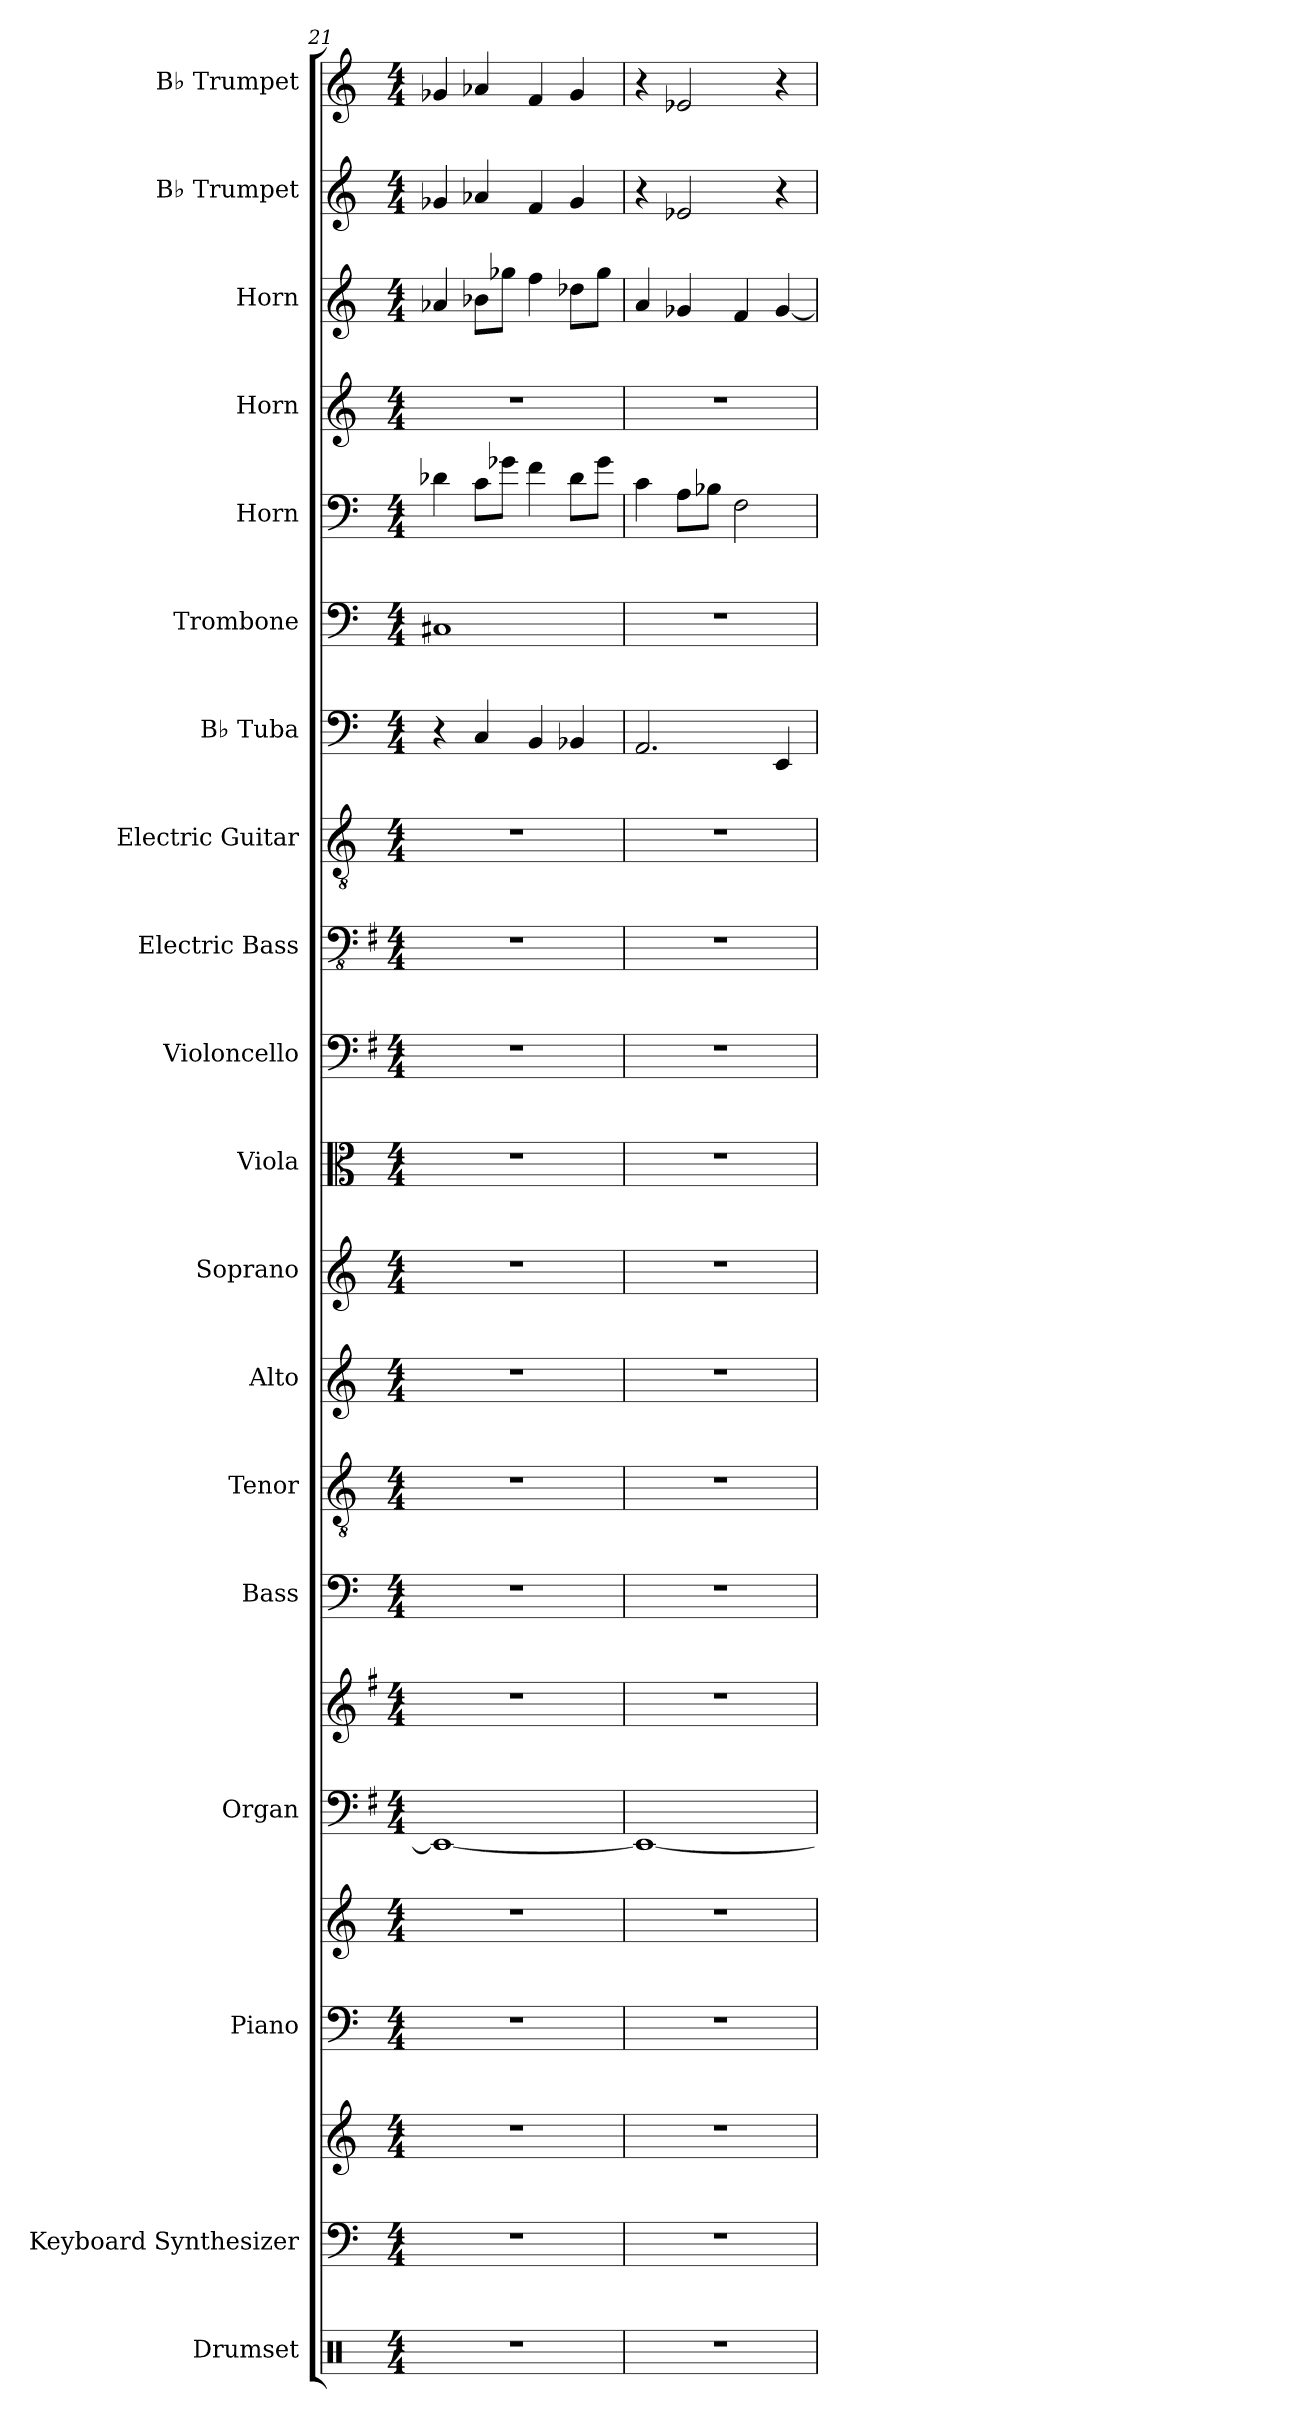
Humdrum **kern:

**kern	**kern	**kern	**kern	**kern	**kern	**kern	**kern	**kern	**kern	**kern	**kern	**kern	**kern	**kern	**kern	**kern	**kern	**kern	**kern	**kern	**kern
*part19	*part18	*part18	*part17	*part17	*part16	*part16	*part15	*part14	*part13	*part12	*part11	*part10	*part9	*part8	*part7	*part6	*part5	*part4	*part3	*part2	*part1
*staff22	*staff21	*staff20	*staff19	*staff18	*staff17	*staff16	*staff15	*staff14	*staff13	*staff12	*staff11	*staff10	*staff9	*staff8	*staff7	*staff6	*staff5	*staff4	*staff3	*staff2	*staff1
*I"Drumset	*I"Keyboard Synthesizer	*	*I"Piano	*	*I"Organ	*	*I"Bass	*I"Tenor	*I"Alto	*I"Soprano	*I"Viola	*I"Violoncello	*I"Electric Bass	*I"Electric Guitar	*I"B♭ Tuba	*I"Trombone	*I"Horn	*I"Horn	*I"Horn	*I"B♭ Trumpet	*I"B♭ Trumpet
*I'Drs.	*I'Synth.	*	*I'Pno.	*	*I'Org.	*	*I'B.	*I'T.	*I'A.	*I'S.	*I'Vla.	*I'Vlc.	*I'El. B.	*I'El. Guit.	*I'B♭ Tu.	*I'Trb.	*I'Hn.	*I'Hn.	*I'Hn.	*I'B♭ Tpt.	*I'B♭ Tpt.
*clefX	*clefF4	*clefG2	*clefF4	*clefG2	*clefF4	*clefG2	*clefF4	*clefGv2	*clefG2	*clefG2	*clefC3	*clefF4	*clefFv4	*clefGv2	*clefF4	*clefF4	*clefF4	*clefG2	*clefG2	*clefG2	*clefG2
*	*	*	*	*	*	*	*	*	*	*	*	*	*	*	*	*	*ITrd4c7	*ITrd4c7	*ITrd4c7	*ITrd1c2	*ITrd1c2
*k[]	*k[]	*k[]	*k[]	*k[]	*k[f#]	*k[f#]	*k[]	*k[]	*k[]	*k[]	*k[]	*k[f#]	*k[f#]	*k[]	*k[]	*k[]	*k[b-]	*k[b-]	*k[b-]	*k[b-e-]	*k[b-e-]
*C:	*C:	*C:	*C:	*C:	*G:	*G:	*C:	*C:	*C:	*C:	*C:	*G:	*G:	*C:	*C:	*C:	*F:	*F:	*F:	*B-:	*B-:
*M4/4	*M4/4	*M4/4	*M4/4	*M4/4	*M4/4	*M4/4	*M4/4	*M4/4	*M4/4	*M4/4	*M4/4	*M4/4	*M4/4	*M4/4	*M4/4	*M4/4	*M4/4	*M4/4	*M4/4	*M4/4	*M4/4
=21	=21	=21	=21	=21	=21	=21	=21	=21	=21	=21	=21	=21	=21	=21	=21	=21	=21	=21	=21	=21	=21
1r	1r	1r	1r	1r	1EE_	1r	1r	1r	1r	1r	1r	1r	1r	1r	4r	1C#X	4G-X\	1r	4d-X/	4f-X/	4f-X/
.	.	.	.	.	.	.	.	.	.	.	.	.	.	.	4C/	.	8F\L	.	8e-X\L	4g-X/	4g-X/
.	.	.	.	.	.	.	.	.	.	.	.	.	.	.	.	.	8c-X\J	.	8cc-X\J	.	.
.	.	.	.	.	.	.	.	.	.	.	.	.	.	.	4BB/	.	4B-\	.	4b-\	4e-/	4e-/
.	.	.	.	.	.	.	.	.	.	.	.	.	.	.	4BB-X/	.	8G-\L	.	8g-X\L	4f-/	4f-/
.	.	.	.	.	.	.	.	.	.	.	.	.	.	.	.	.	8c-\J	.	8cc-\J	.	.
=22	=22	=22	=22	=22	=22	=22	=22	=22	=22	=22	=22	=22	=22	=22	=22	=22	=22	=22	=22	=22	=22
1r	1r	1r	1r	1r	1EE_	1r	1r	1r	1r	1r	1r	1r	1r	1r	2.AA/	1r	4F\	1r	4d/	4r	4r
.	.	.	.	.	.	.	.	.	.	.	.	.	.	.	.	.	8D\L	.	4c-X/	2d-X/	2d-X/
.	.	.	.	.	.	.	.	.	.	.	.	.	.	.	.	.	8E-X\J	.	.	.	.
.	.	.	.	.	.	.	.	.	.	.	.	.	.	.	.	.	2BB-\	.	4B-/	.	.
.	.	.	.	.	.	.	.	.	.	.	.	.	.	.	4EE/	.	.	.	[4c-/	4r	4r
=	=	=	=	=	=	=	=	=	=	=	=	=	=	=	=	=	=	=	=	=	=
*-	*-	*-	*-	*-	*-	*-	*-	*-	*-	*-	*-	*-	*-	*-	*-	*-	*-	*-	*-	*-	*-
